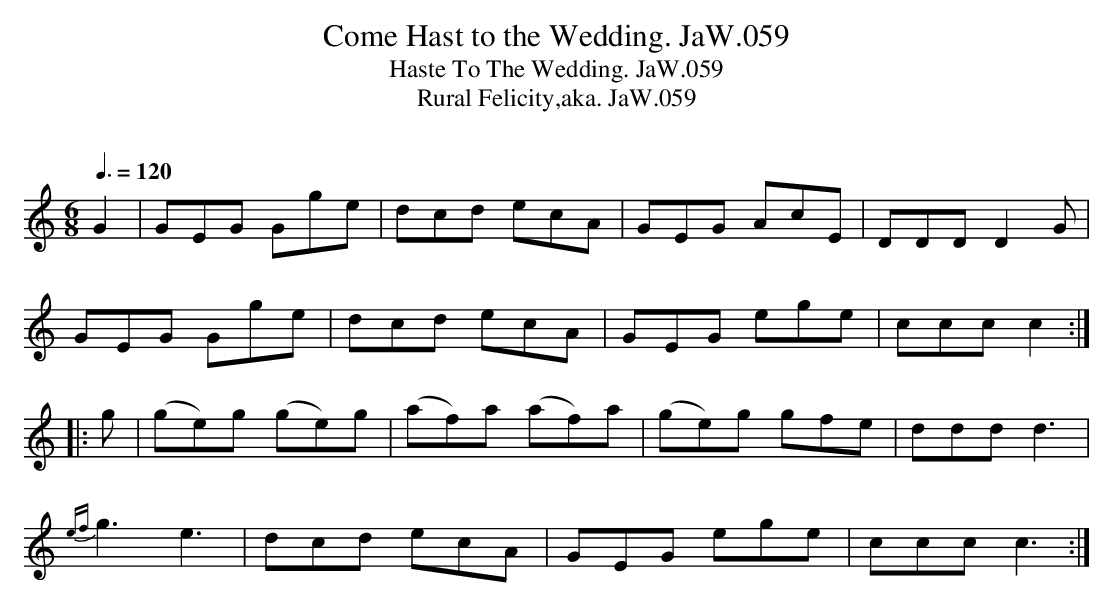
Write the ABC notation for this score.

X:1
T:Come Hast to the Wedding. JaW.059
T:Haste To The Wedding. JaW.059
T:Rural Felicity,aka. JaW.059
M:6/8
L:1/8
Q:3/8=120
O:
K:C
G2|GEG Gge|dcd ecA|GEG AcE|DDDD2G|
GEG Gge|dcd ecA|GEG ege|cccc2:|
|:g|(ge)g (ge)g|(af)a (af)a|(ge)g gfe|dddd3|
{ef}g3e3|dcd ecA|GEG ege|cccc3:|
